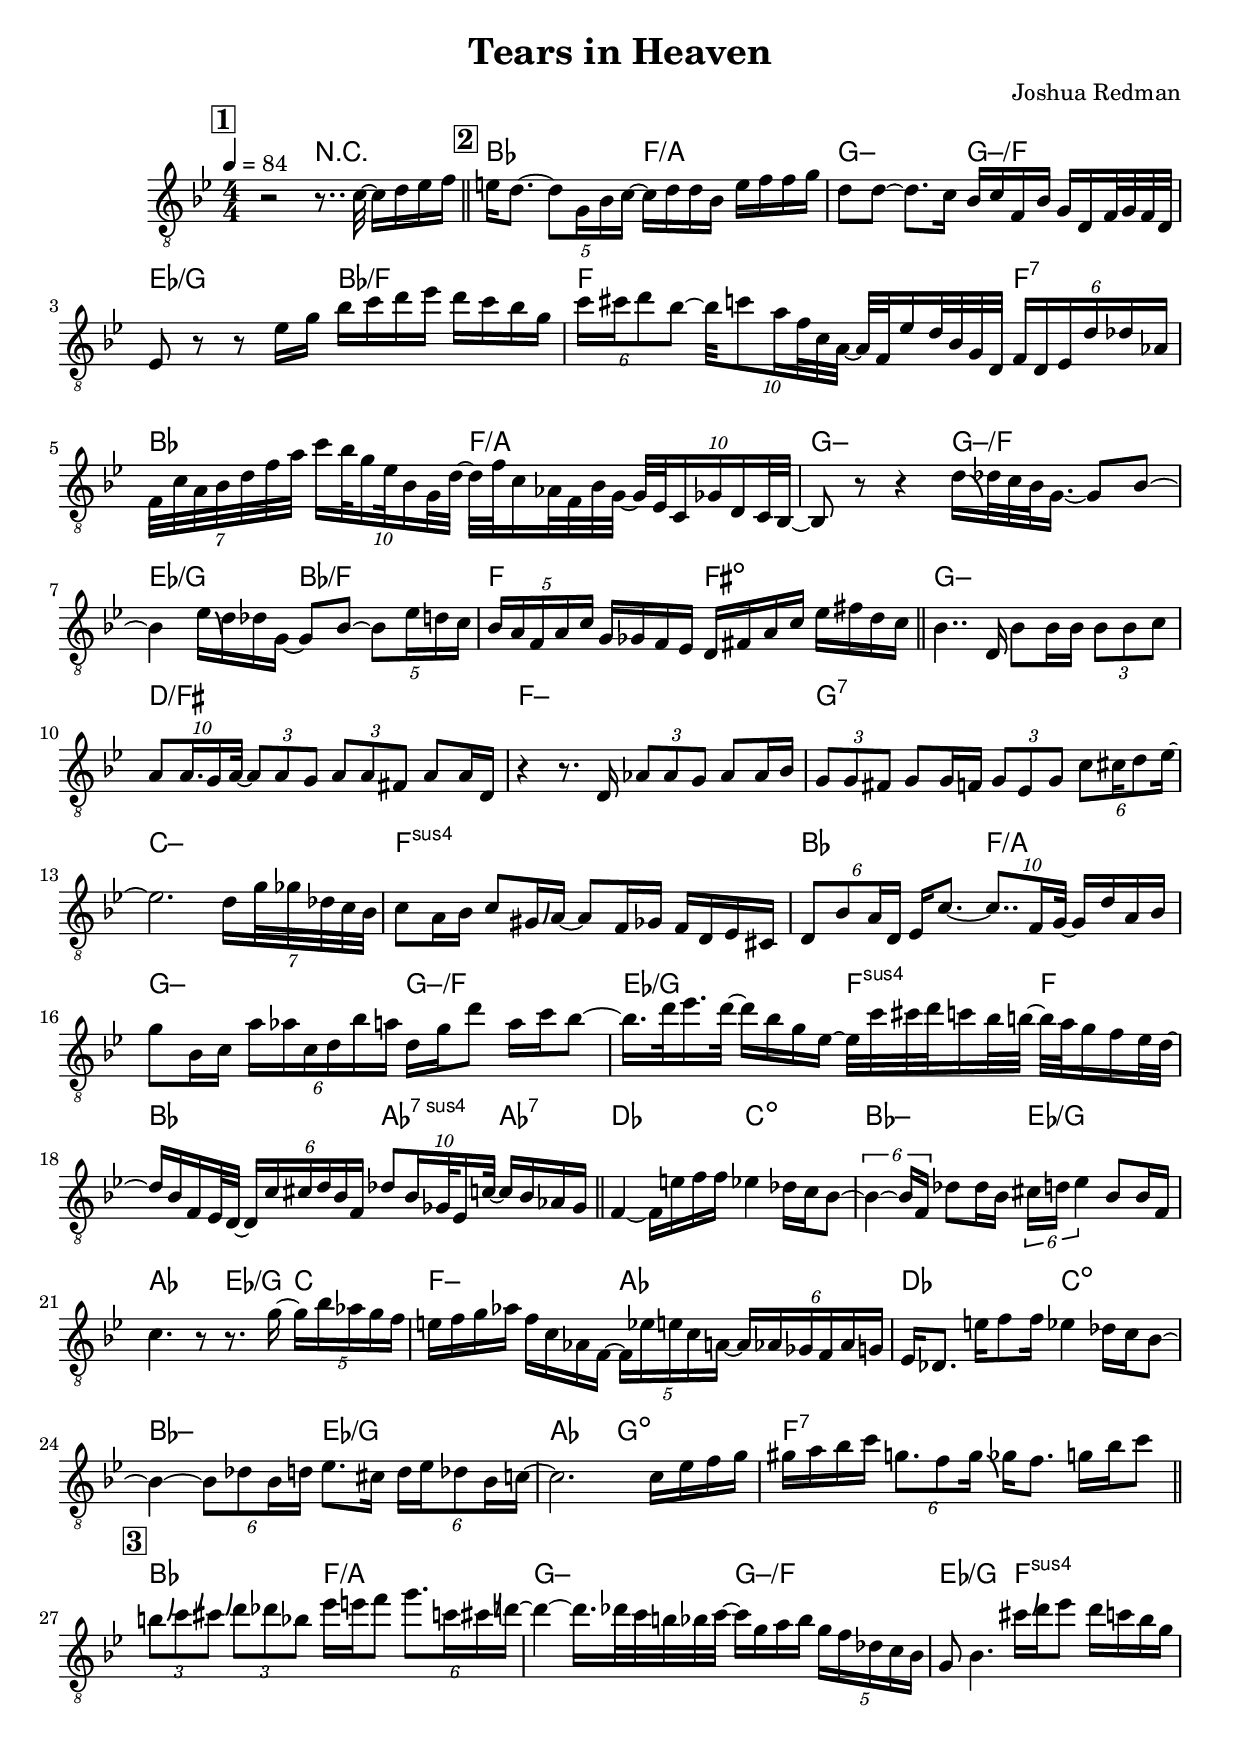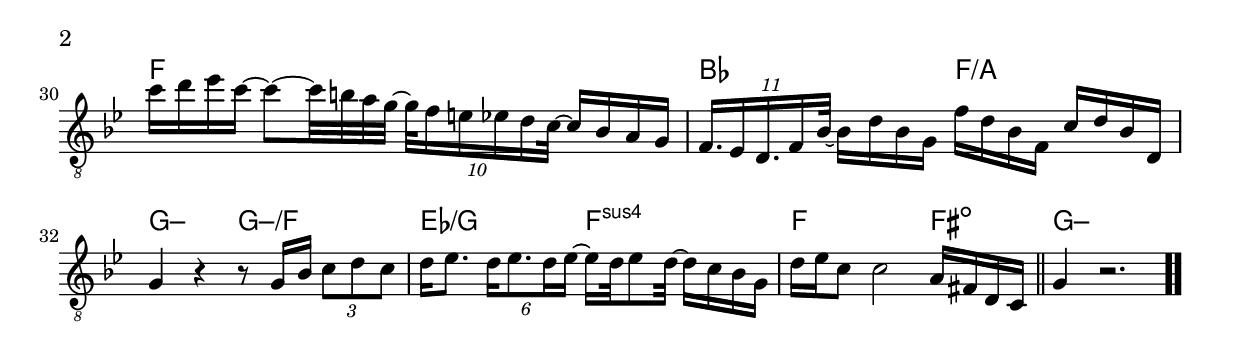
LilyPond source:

\version "2.13.2"

#(ly:set-option 'point-and-click #f)

\header {
  title = "Tears in Heaven"
  composer = "Joshua Redman"
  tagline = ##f
}
global =
{
    \override Staff.TimeSignature #'style = #'()
    \time 4/4
    \clef "treble_8"
    \key bes \major
    \override Rest #'direction = #'0
    \override MultiMeasureRest #'staff-position = #0
}
\score
{
<<
    \transpose c' c'

    \new ChordNames { \chords {
      \set majorSevenSymbol = \markup { "maj7" }
      \set minorChordModifier = \markup { \char ##x2013 }
      | s2 r2 
      | bes2 f2:/a | g2:min g2:min/f | es2:/g bes2:/f | f2. f4:7 | bes2 f2:/a | g2:min g2:min/f | es2:/g bes2:/f | f2 fis2:dim 
      | g1:min | d1:/fis | f1:min | g1:7 | c1:min | f1:sus4 | bes2 f2:/a | g2:min g2:min/f 
      | es2:/g f4:sus4 f4 | bes2 aes4:7sus4 aes4:7 | des2 c2:dim | bes2:min es2:/g | aes2 es4:/g c4 | f2:min aes2 | des2 c2:dim | bes2:min es2:/g 
      | aes2 g2:dim | f1:7 | bes2 f2:/a | g2:min g2:min/f | es2:/g f2:sus4 | f1 | bes2 f2:/a | g2:min g2:min/f 
      | es2:/g f2:sus4 | f2. fis4:dim | g1:min|
      }
      }

    \new Staff
    <<
    \transpose c' c'

    {
      \global
  		%\override Score.MetronomeMark #'transparent = ##t
  		%\override Score.MetronomeMark #'stencil = ##f
  		
  		\override HorizontalBracket #'direction = #UP
  		\override HorizontalBracket #'bracket-flare = #'(0 . 0)
  		
  		\override TextSpanner #'dash-fraction = #1.0
  		\override TextSpanner #'bound-details #'left #'text = \markup{ \concat{\draw-line #'(0 . -1.0) \draw-line #'(1.0 . 0) }}
  		\override TextSpanner #'bound-details #'right #'text = \markup{ \concat{ \draw-line #'(1.0 . 0) \draw-line #'(0 . -1.0) }}
          \set Score.markFormatter = #format-mark-box-numbers


      \tempo 4 = 84
      \set Score.currentBarNumber = #0
     
      \bar "||" \mark \default r2 r8.. c'32~ c'16 d'16 es'16 f'16 
      \bar "||" \mark \default e'16 d'8.~ \tuplet 5/4 {d'8 g16 bes16 c'16~} c'16 d'16 d'16 bes16 e'16 f'16 f'16 g'16 
      | d'8 d'8~ d'8. c'16 bes16 c'16 f16 bes16 g16 d16 f32 g32 f32 d32 
      | es8 r8 r8 es'16 g'16 bes'16 c''16 d''16 es''16 d''16 c''16 bes'16 g'16 
      | \tuplet 6/4 {c''16 cis''16 d''8 bes'8~} \tuplet 10/8 {bes'32 c''8 a'16 f'32 c'32 a32~} a32 f32 es'16 d'32 bes32 g32 d32 \tuplet 6/4 {f16 d16 es16 d'16 des'16 aes16} 
      | \tuplet 7/8 {f32 c'32 a32 bes32 d'32 f'32 a'32} \tuplet 10/8 {c''16 bes'32 g'16 es'32 bes16 g32 d'32~} d'32 f'32 c'16 aes32 f32 bes32 g32~ \tuplet 10/8 {g32 es32 c16 ges16 d16 c32 bes,32~} 
      | bes,8 r8 r4 d'16\bendAfter #-4  des'32 c'32 bes32 g16.~ g8 bes8~ 
      | bes4 es'16\bendAfter #-4  d'16 des'16 g16~ g8 bes8~ \tuplet 5/4 {bes8 es'16 d'16 c'16} 
      | \tuplet 5/4 {bes16 a16 f16 a16 c'16} g16 ges16 f16 es16 d16 fis16 a16 c'16 es'16 fis'16 d'16 c'16 
      \bar "||" bes4.. d16 bes8 bes16 bes16 \tuplet 3/2 {bes8 bes8 c'8} 
      | \tuplet 10/8 {a8 a16. g16 a32~} \tuplet 3/2 {a8 a8 g8} \tuplet 3/2 {a8 a8 fis8} a8 a16 d16 
      | r4 r8. d16 \tuplet 3/2 {aes8 aes8 g8} aes8 aes16 bes16 
      | \tuplet 3/2 {g8 g8 fis8} g8 g16 f16 \tuplet 3/2 {g8 es8 g8} \tuplet 6/4 {c'8 cis'16 d'8 es'16~} 
      | es'2. \tuplet 7/8 {d'16 g'32 ges'32 des'32 c'32 bes32} 
      | c'8 a16 bes16 c'8 gis16\bendAfter #+4  a16~ a8 f16 ges16 f16 d16 es16 cis16 
      | \tuplet 6/4 {d8 bes8 a16 d16} es16 c'8.~ \tuplet 10/8 {c'8.. f16 g32~} g16 d'16 a16 bes16 
      | g'8 bes16 c'16 \tuplet 6/4 {a'16 aes'16 c'16 d'16 bes'16 a'16} d'16 g'16 d''8 a'16 c''16 bes'8~ 
      | bes'16. d''32 es''16. d''32~ d''16 bes'16 g'16 es'16~ es'32 c''32 cis''32 d''32 c''16 bes'32 b'32~ b'32 a'32 g'16 f'16 es'32 d'32~ 
      | d'16 bes16 f16 es32 d32~ \tuplet 6/4 {d16 c'16 cis'16 d'16 bes16 f16} \tuplet 10/8 {des'8 bes16 ges32 es16 c'32~} c'16 bes16 aes16 ges16 
      \bar "||" f4~ f16 e'16 f'16 f'16 es'4 des'16 c'16 bes8~ 
      | \tuplet 6/4 {bes4~ bes16 f16} des'8 des'16 bes16 \tuplet 6/4 {cis'16 d'16 es'4} bes8 bes16 f16 
      | c'4. r8 r8. g'16~ \tuplet 5/4 {g'16 bes'16 aes'16 g'16 f'16} 
      | e'16 f'16 g'16 aes'16 f'16 c'16 aes16 f16~ \tuplet 5/4 {f16 es'16 e'16 c'16 a16~} \tuplet 6/4 {a16 aes16 ges16 f16 aes16 g16} 
      | es16 des8. e'16 f'8 f'16 es'4 des'16 c'16 bes8~ 
      | bes4~ \tuplet 6/4 {bes8 des'8 bes16 d'16} es'8. cis'16 \tuplet 6/4 {d'16 es'16 des'8 bes16 c'16~} 
      | c'2. c'16 es'16 f'16 g'16 
      | gis'16 a'16 bes'16 c''16 \tuplet 6/4 {g'8. f'8 g'16\bendAfter #-4 } ges'16 f'8. g'16 bes'16 c''8 
      \bar "||" \mark \default \tuplet 3/2 {b'8\bendAfter #+4  c''8\bendAfter #+4  cis''8\bendAfter #+4 } \tuplet 3/2 {d''8 des''8 bes'8} es''16 e''16 f''8 \tuplet 6/4 {g''8. c''16 cis''16\bendAfter #+4  d''16~} 
      | d''4~ d''16. des''32 c''32 b'32 bes'32 c''32~ c''16 g'16 a'16 bes'16 \tuplet 5/4 {g'16 f'16 des'16 c'16 bes16} 
      | g8 bes4. cis''16\bendAfter #+4  d''16 es''8 d''16 c''16 bes'16 g'16 
      | c''16 d''16 es''16 c''16~ c''8~ c''32 b'32 a'32 g'32~ \tuplet 10/8 {g'32 f'16 e'16 es'16 d'16 c'32~} c'16 bes16 a16 g16 
      | \tuplet 11/8 {f16. es16 d16. f16 bes32~} bes16 d'16 bes16 g16 f'16 d'16 bes16 f16 c'16 d'16 bes16 d16 
      | g4 r4 r8 g16 bes16 \tuplet 3/2 {c'8 d'8 c'8} 
      | d'16 es'8. \tuplet 6/4 {d'16 es'8. d'16 es'16~} es'16 d'32 es'8 d'32~ d'16 c'16 bes16 g16 
      | d'16 es'16 c'8 c'2 a16 fis16 d16 c16 
      \bar "||" g4 r2.\bar  ".."
    }
    >>
>>    
}
